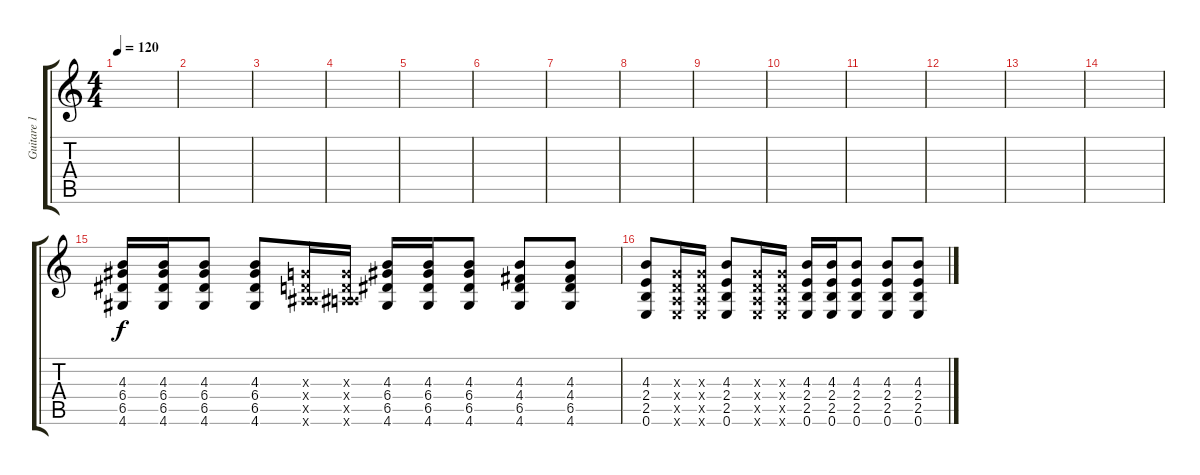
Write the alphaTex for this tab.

\track ("Guitare 1 (Mika)" "Guitare 1 ") {instrument overdrivenguitar}
\staff {score tabs}
\tuning (E4 B3 G3 D3 A2 E2) {hide}
\ts (4 4)
\tempo 120
\clef g2
\ks c
|
|
|
|
|
|
|
|
|
|
|
|
|
|
(4.3 6.4 6.5 4.6).16 (4.3 6.4 6.5 4.6).16 (4.3 6.4 6.5 4.6).8 (4.3 6.4 6.5 4.6).8 (0.3{x} 0.4{x} 0.5{x} 6.6{x}).16 (0.3{x} 0.4{x} 0.5{x} 6.6{x}).16 (4.3 6.4 6.5 4.6).16 (4.3 6.4 6.5 4.6).16 (4.3 6.4 6.5 4.6).8 (4.3 4.4 6.5 4.6).8 (4.3 4.4 6.5 4.6).8 |
(4.3 2.4 2.5 0.6).8 (0.3{x} 0.4{x} 0.5{x} 0.6{x}).16 (0.3{x} 0.4{x} 0.5{x} 0.6{x}).16 (4.3 2.4 2.5 0.6).8 (0.3{x} 0.4{x} 0.5{x} 0.6{x}).16 (0.3{x} 0.4{x} 0.5{x} 0.6{x}).16 (4.3 2.4 2.5 0.6).16 (4.3 2.4 2.5 0.6).16 (4.3 2.4 2.5 0.6).8 (4.3 2.4 2.5 0.6).8 (4.3 2.4 2.5 0.6).8
